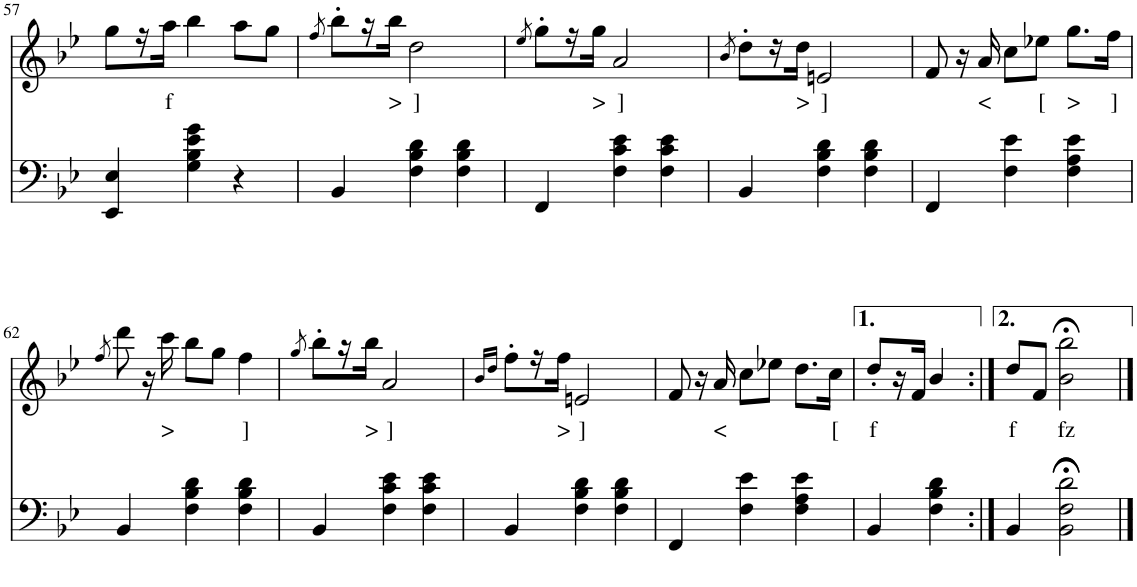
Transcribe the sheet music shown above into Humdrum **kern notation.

**kern	**kern	**text
*part2	*part1	*part1
*staff2	*staff1	*staff1
*I"piano	*I"piano	*
*I'Pno	*I'Pno	*
!!LO:PB:g=z
*clefF4	*clefG2	*
*k[b-e-]	*k[b-e-]	*
*B-:	*B-:	*
*M3/4	*M3/4	*
=57	=57	=57
4EE-/ 4E-/	8gg\L	.
.	16r	.
!	!	!LO:LY:b
.	16aa\JJ	f
4G\ 4B-\ 4e-\ 4g\	4bb-\	.
4r	8aa\L	.
.	8gg\J	.
=58	=58	=58
.	8qff/	.
4BB-/	8bb-'\L	.
.	16r	.
!	!	!LO:LY:b
.	16bb-\JJ	>
!	!	!LO:LY:b
4F\ 4B-\ 4d\	2dd\	]
4F\ 4B-\ 4d\	.	.
=59	=59	=59
.	8qee-/	.
4FF/	8gg'\L	.
.	16r	.
!	!	!LO:LY:b
.	16gg\JJ	>
!	!	!LO:LY:b
4F\ 4c\ 4e-\	2a/	]
4F\ 4c\ 4e-\	.	.
=60	=60	=60
.	8qb-/	.
4BB-/	8dd'\L	.
.	16r	.
!	!	!LO:LY:b
.	16dd\JJ	>
!	!	!LO:LY:b
4F\ 4B-\ 4d\	2en/	]
4F\ 4B-\ 4d\	.	.
=61	=61	=61
4FF/	8f/	.
.	16r	.
!	!	!LO:LY:b
.	16a/	<
4F\ 4e-\	8cc\L	.
!	!	!LO:LY:b
.	8ee-X\J	[
!	!	!LO:LY:b
4F\ 4A\ 4e-\	8.gg\L	>
!	!	!LO:LY:b
.	16ff\Jk	]
!!LO:LB:g=z
=62	=62	=62
.	8qff/	.
4BB-/	8ddd\	.
.	16r	.
!	!	!LO:LY:b
.	16ccc\	>
4F\ 4B-\ 4d\	8bb-\L	.
.	8gg\J	.
!	!	!LO:LY:b
4F\ 4B-\ 4d\	4ff\	]
=63	=63	=63
.	8qgg/	.
4BB-/	8bb-'\L	.
.	16r	.
!	!	!LO:LY:b
.	16bb-\JJ	>
!	!	!LO:LY:b
4F\ 4c\ 4e-\	2a/	]
4F\ 4c\ 4e-\	.	.
=64	=64	=64
.	16qb-/LL	.
.	16qdd/JJ	.
4BB-/	8ff'\L	.
.	16r	.
!	!	!LO:LY:b
.	16ff\JJ	>
!	!	!LO:LY:b
4F\ 4B-\ 4d\	2en/	]
4F\ 4B-\ 4d\	.	.
=65	=65	=65
4FF/	8f/	.
.	16r	.
!	!	!LO:LY:b
.	16a/	<
4F\ 4e-\	8cc\L	.
.	8ee-X\J	.
4F\ 4A\ 4e-\	8.dd\L	.
!	!	!LO:LY:b
.	16cc\Jk	[
=66	=66	=66
!	!	!LO:LY:b
4BB-/	8dd'/L	f
.	16r	.
.	16f/JJ	.
4F\ 4B-\ 4d\	4b-/	.
=67:|!	=67:|!	=67:|!
!	!	!LO:LY:b
4BB-/	8dd/L	f
.	8f/J	.
!	!	!LO:LY:b
2BB-\;< 2F\;< 2d\;<	2b-\;< 2bb-\;<	fz
==	==	==
*-	*-	*-
